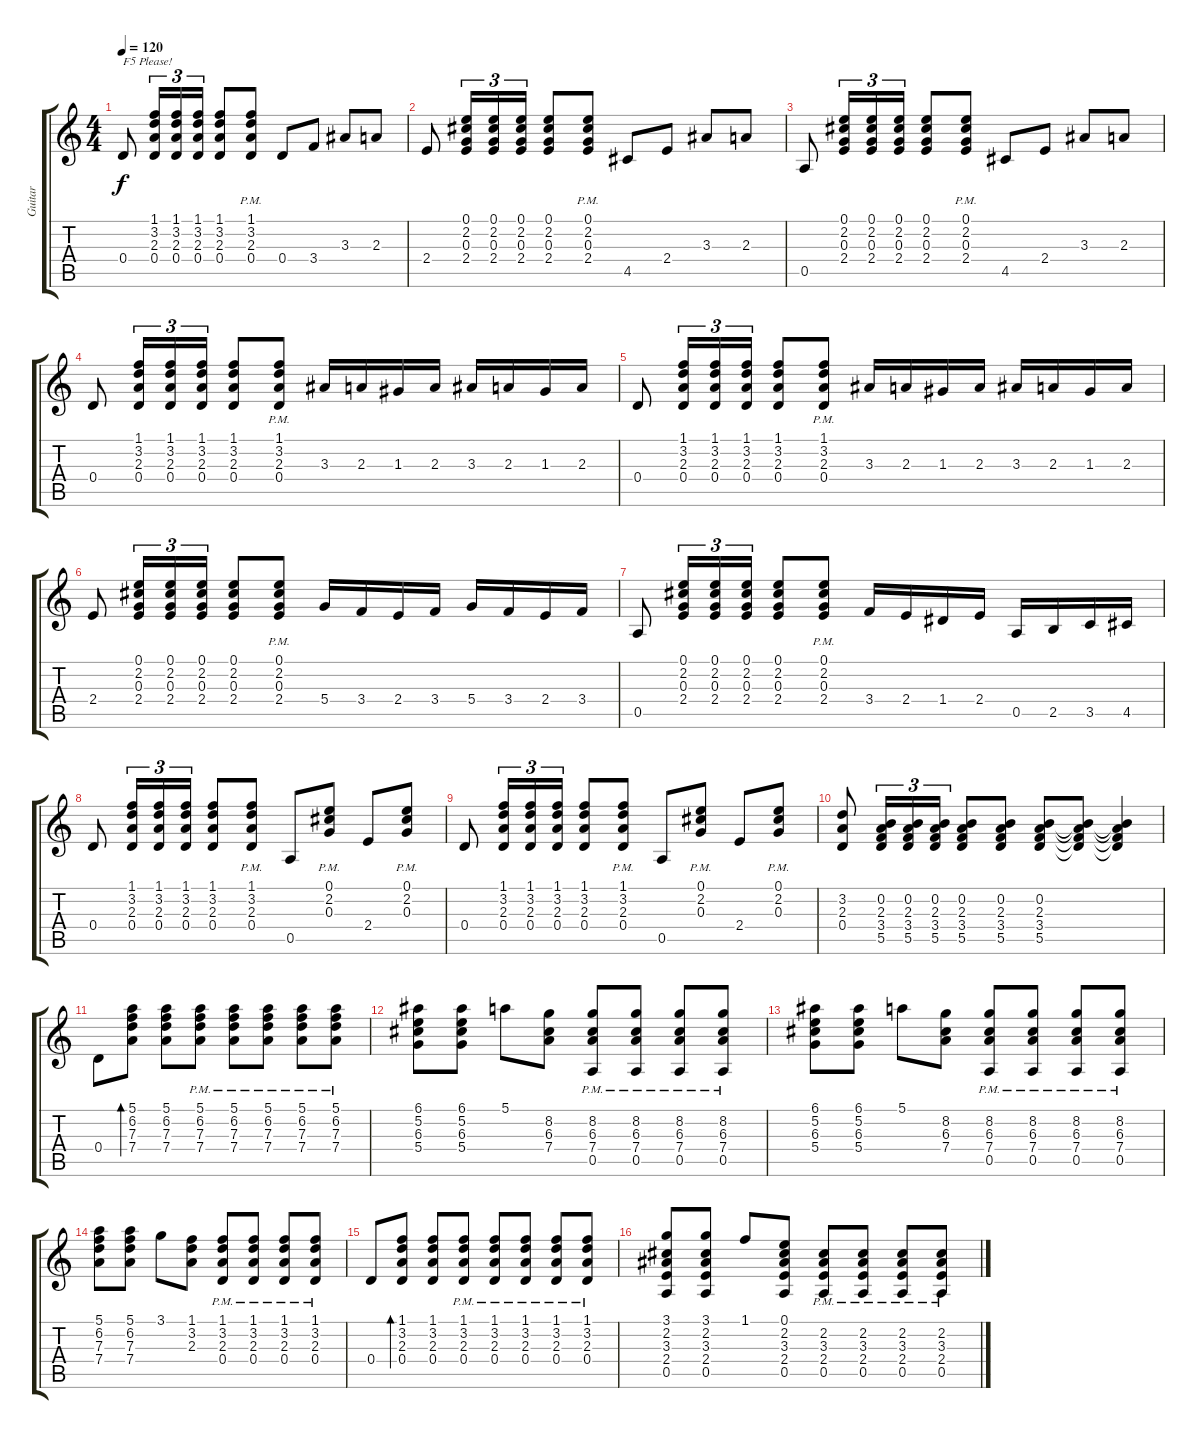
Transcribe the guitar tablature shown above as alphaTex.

\track ("Guitar" "Guitar") {instrument acousticguitarnylon}
\staff {score tabs}
\tuning (E4 B3 G3 D3 A2 E2) {hide}
\ts (4 4)
\tempo 120
\clef g2
\ks c
0.4.8{txt "F5 Please!" dy f instrument acousticguitarnylon} (1.1 3.2 2.3 0.4).16{tu (3 2)} (1.1 3.2 2.3 0.4).16{tu (3 2)} (1.1 3.2 2.3 0.4).16{tu (3 2)} (1.1 3.2 2.3 0.4).8 (1.1{pm} 3.2{pm} 2.3{pm} 0.4{pm}).8 0.4.8 3.4.8 3.3.8 2.3.8 |
2.4.8 (0.1 2.2 0.3 2.4).16{tu (3 2)} (0.1 2.2 0.3 2.4).16{tu (3 2)} (0.1 2.2 0.3 2.4).16{tu (3 2)} (0.1 2.2 0.3 2.4).8 (0.1{pm} 2.2{pm} 0.3{pm} 2.4{pm}).8 4.5.8 2.4.8 3.3.8 2.3.8 |
0.5.8 (0.1 2.2 0.3 2.4).16{tu (3 2)} (0.1 2.2 0.3 2.4).16{tu (3 2)} (0.1 2.2 0.3 2.4).16{tu (3 2)} (0.1 2.2 0.3 2.4).8 (0.1{pm} 2.2{pm} 0.3{pm} 2.4{pm}).8 4.5.8 2.4.8 3.3.8 2.3.8 |
0.4.8 (1.1 3.2 2.3 0.4).16{tu (3 2)} (1.1 3.2 2.3 0.4).16{tu (3 2)} (1.1 3.2 2.3 0.4).16{tu (3 2)} (1.1 3.2 2.3 0.4).8 (1.1{pm} 3.2{pm} 2.3{pm} 0.4{pm}).8 3.3.16 2.3.16 1.3.16 2.3.16 3.3.16 2.3.16 1.3.16 2.3.16 |
0.4.8 (1.1 3.2 2.3 0.4).16{tu (3 2)} (1.1 3.2 2.3 0.4).16{tu (3 2)} (1.1 3.2 2.3 0.4).16{tu (3 2)} (1.1 3.2 2.3 0.4).8 (1.1{pm} 3.2{pm} 2.3{pm} 0.4{pm}).8 3.3.16 2.3.16 1.3.16 2.3.16 3.3.16 2.3.16 1.3.16 2.3.16 |
2.4.8 (0.1 2.2 0.3 2.4).16{tu (3 2)} (0.1 2.2 0.3 2.4).16{tu (3 2)} (0.1 2.2 0.3 2.4).16{tu (3 2)} (0.1 2.2 0.3 2.4).8 (0.1{pm} 2.2{pm} 0.3{pm} 2.4{pm}).8 5.4.16 3.4.16 2.4.16 3.4.16 5.4.16 3.4.16 2.4.16 3.4.16 |
0.5.8 (0.1 2.2 0.3 2.4).16{tu (3 2)} (0.1 2.2 0.3 2.4).16{tu (3 2)} (0.1 2.2 0.3 2.4).16{tu (3 2)} (0.1 2.2 0.3 2.4).8 (0.1{pm} 2.2{pm} 0.3{pm} 2.4{pm}).8 3.4.16 2.4.16 1.4.16 2.4.16 0.5.16 2.5.16 3.5.16 4.5.16 |
0.4.8 (1.1 3.2 2.3 0.4).16{tu (3 2)} (1.1 3.2 2.3 0.4).16{tu (3 2)} (1.1 3.2 2.3 0.4).16{tu (3 2)} (1.1 3.2 2.3 0.4).8 (1.1{pm} 3.2{pm} 2.3{pm} 0.4{pm}).8 0.5.8 (0.1{pm} 2.2{pm} 0.3{pm}).8 2.4.8 (0.1{pm} 2.2{pm} 0.3{pm}).8 |
0.4.8 (1.1 3.2 2.3 0.4).16{tu (3 2)} (1.1 3.2 2.3 0.4).16{tu (3 2)} (1.1 3.2 2.3 0.4).16{tu (3 2)} (1.1 3.2 2.3 0.4).8 (1.1{pm} 3.2{pm} 2.3{pm} 0.4{pm}).8 0.5.8 (0.1{pm} 2.2{pm} 0.3{pm}).8 2.4.8 (0.1{pm} 2.2{pm} 0.3{pm}).8 |
(3.2 2.3 0.4).8 (0.2 2.3 3.4 5.5).16{tu (3 2)} (0.2 2.3 3.4 5.5).16{tu (3 2)} (0.2 2.3 3.4 5.5).16{tu (3 2)} (0.2 2.3 3.4 5.5).8 (0.2 2.3 3.4 5.5).8 (0.2 2.3 3.4 5.5).8 (0.2{t} 2.3{t} 3.4{t} 5.5{t}).8 (0.2{t} 2.3{t} 3.4{t} 5.5{t}).4 |
0.4.8 (5.1 6.2 7.3 7.4).8{bd 240} (5.1 6.2 7.3 7.4).8 (5.1{pm} 6.2{pm} 7.3{pm} 7.4{pm}).8 (5.1{pm} 6.2{pm} 7.3{pm} 7.4{pm}).8 (5.1{pm} 6.2{pm} 7.3{pm} 7.4{pm}).8 (5.1{pm} 6.2{pm} 7.3{pm} 7.4{pm}).8 (5.1{pm} 6.2{pm} 7.3{pm} 7.4{pm}).8 |
(6.1 5.2 6.3 5.4).8 (6.1 5.2 6.3 5.4).8 5.1.8 (8.2 6.3 7.4).8 (8.2{pm} 6.3{pm} 7.4{pm} 0.5{pm}).8 (8.2{pm} 6.3{pm} 7.4{pm} 0.5{pm}).8 (8.2{pm} 6.3{pm} 7.4{pm} 0.5{pm}).8 (8.2{pm} 6.3{pm} 7.4{pm} 0.5{pm}).8 |
(6.1 5.2 6.3 5.4).8 (6.1 5.2 6.3 5.4).8 5.1.8 (8.2 6.3 7.4).8 (8.2{pm} 6.3{pm} 7.4{pm} 0.5{pm}).8 (8.2{pm} 6.3{pm} 7.4{pm} 0.5{pm}).8 (8.2{pm} 6.3{pm} 7.4{pm} 0.5{pm}).8 (8.2{pm} 6.3{pm} 7.4{pm} 0.5{pm}).8 |
(5.1 6.2 7.3 7.4).8 (5.1 6.2 7.3 7.4).8 3.1.8 (1.1 3.2 2.3).8 (1.1{pm} 3.2{pm} 2.3{pm} 0.4{pm}).8 (1.1{pm} 3.2{pm} 2.3{pm} 0.4{pm}).8 (1.1{pm} 3.2{pm} 2.3{pm} 0.4{pm}).8 (1.1{pm} 3.2{pm} 2.3{pm} 0.4{pm}).8 |
0.4.8 (1.1 3.2 2.3 0.4).8{bd 240} (1.1 3.2 2.3 0.4).8 (1.1{pm} 3.2{pm} 2.3{pm} 0.4{pm}).8 (1.1{pm} 3.2{pm} 2.3{pm} 0.4{pm}).8 (1.1{pm} 3.2{pm} 2.3{pm} 0.4{pm}).8 (1.1{pm} 3.2{pm} 2.3{pm} 0.4{pm}).8 (1.1{pm} 3.2{pm} 2.3{pm} 0.4{pm}).8 |
(3.1 2.2 3.3 2.4 0.5).8 (3.1 2.2 3.3 2.4 0.5).8 1.1.8 (0.1 2.2 3.3 2.4 0.5).8 (2.2{pm} 3.3{pm} 2.4{pm} 0.5{pm}).8 (2.2{pm} 3.3{pm} 2.4{pm} 0.5{pm}).8 (2.2{pm} 3.3{pm} 2.4{pm} 0.5{pm}).8 (2.2{pm} 3.3{pm} 2.4{pm} 0.5{pm}).8
